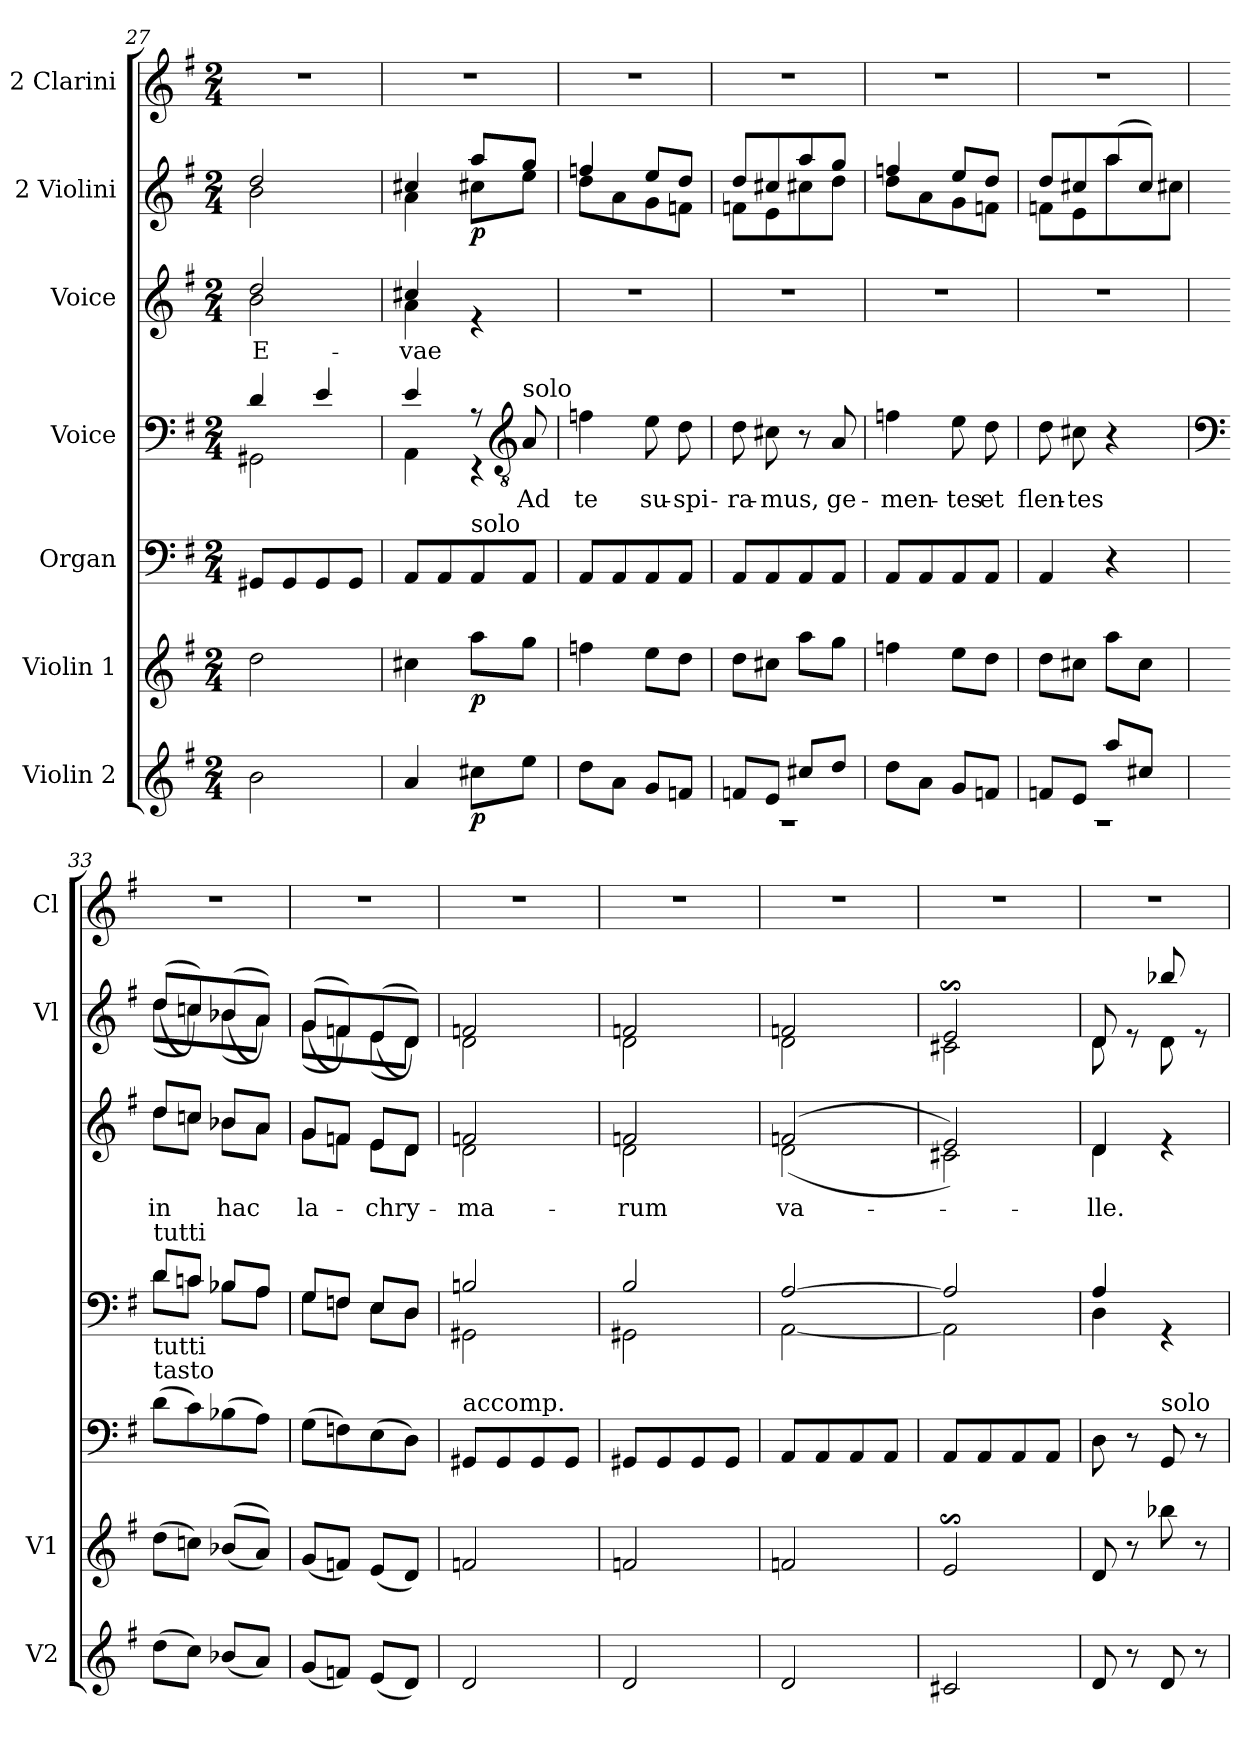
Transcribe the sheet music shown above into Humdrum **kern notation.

**kern	**dynam	**kern	**dynam	**kern	**kern	**text	**kern	**text	**kern	**dynam	**kern
*part7	*part7	*part6	*part6	*part5	*part4	*part4	*part3	*part3	*part2	*part2	*part1
*staff7	*staff7	*staff6	*staff6	*staff5	*staff4	*staff4	*staff3	*staff3	*staff2	*staff2	*staff1
*I"Violin 2	*	*I"Violin 1	*	*I"Organ	*I"Voice	*	*I"Voice	*	*I"2 Violini	*	*I"2 Clarini
*I'V2	*	*I'V1	*	*	*	*	*	*	*I'Vl	*	*I'Cl
*clefG2	*	*clefG2	*	*clefF4	*clefF4	*	*clefG2	*	*clefG2	*	*clefG2
*k[f#]	*	*k[f#]	*	*k[f#]	*k[f#]	*	*k[f#]	*	*k[f#]	*	*k[f#]
*M2/4	*	*M2/4	*	*M2/4	*M2/4	*	*M2/4	*	*M2/4	*	*M2/4
=27	=27	=27	=27	=27	=27	=27	=27	=27	=27	=27	=27
*	*	*	*	*	*^	*	*^	*	*	*	*
!	!	!	!	!	!	!	!	!	!	!LO:LY:b	!	!	!
*	*	*	*	*	*	*	*	*	*	*	*^	*	*
2b\	.	2dd\	.	8GG#X/L	4d/	2GG#X\	.	2dd/	2b\	E-	2dd/	2b\	.	2r
.	.	.	.	8GG#/	.	.	.	.	.	.	.	.	.	.
.	.	.	.	8GG#/	4e/	.	.	.	.	.	.	.	.	.
.	.	.	.	8GG#/J	.	.	.	.	.	.	.	.	.	.
!!LO:LB:g=z
=28	=28	=28	=28	=28	=28	=28	=28	=28	=28	=28	=28	=28	=28	=28
!	!	!	!	!	!	!	!	!	!	!LO:LY:b	!	!	!	!
4a/	.	4cc#X\	.	8AA/L	4e/	4AA\	.	4cc#X/	4a\	-vae	4cc#X/	4a\	.	2r
.	.	.	.	8AA/	.	.	.	.	.	.	.	.	.	.
!	!	!	!	!LO:TX:a:t=solo	!	!	!	!	!	!	!	!	!	!
!	!LO:DY:b	!	!LO:DY:b	!	!	!	!	!	!	!	!	!	!LO:DY:b	!
8cc#X\L	p	8aa\L	p	8AA/	8r	4r	.	4re	4ryy	.	8aa/L	8cc#X\L	p	.
*	*	*	*	*	*clefGv2	*	*	*	*	*	*	*	*	*
!	!	!	!	!	!LO:TX:a:t=solo	!	!	!	!	!	!	!	!	!
!	!	!	!	!	!	!	!LO:LY:b	!	!	!	!	!	!	!
8ee\J	.	8gg\J	.	8AA/J	8A/	.	Ad	.	.	.	8gg/J	8ee\J	.	.
*	*	*	*	*	*v	*v	*	*	*	*	*	*	*	*
*	*	*	*	*	*	*	*v	*v	*	*	*	*	*
=29	=29	=29	=29	=29	=29	=29	=29	=29	=29	=29	=29	=29
!	!	!	!	!	!	!LO:LY:b	!	!	!	!	!	!
8dd\L	.	4ffn\	.	8AA/L	4fn\	te	2r	.	4ffn/	8dd\L	.	2r
8a\J	.	.	.	8AA/	.	.	.	.	.	8a\	.	.
!	!	!	!	!	!	!LO:LY:b	!	!	!	!	!	!
8g/L	.	8ee\L	.	8AA/	8e\	su-	.	.	8ee/L	8g\	.	.
!	!	!	!	!	!	!LO:LY:b	!	!	!	!	!	!
8fn/J	.	8dd\J	.	8AA/J	8d\	-spi-	.	.	8dd/J	8fn\J	.	.
=30	=30	=30	=30	=30	=30	=30	=30	=30	=30	=30	=30	=30
*^	*	*	*	*	*	*	*	*	*	*	*	*
!	!	!	!	!	!	!	!LO:LY:b	!	!	!	!	!	!
8fn/L	2r	.	8dd\L	.	8AA/L	8d\	-ra-	2r	.	8dd/L	8fn\L	.	2r
!	!	!	!	!	!	!	!LO:LY:b	!	!	!	!	!	!
8e/J	.	.	8cc#X\J	.	8AA/	8c#X\	-mus,	.	.	8cc#X/	8e\	.	.
8cc#X/L	.	.	8aa\L	.	8AA/	8r	.	.	.	8aa/	8cc#X\	.	.
!	!	!	!	!	!	!	!LO:LY:b	!	!	!	!	!	!
8dd/J	.	.	8gg\J	.	8AA/J	8A/	ge-	.	.	8gg/J	8dd\J	.	.
*v	*v	*	*	*	*	*	*	*	*	*	*	*	*
=31	=31	=31	=31	=31	=31	=31	=31	=31	=31	=31	=31	=31
!	!	!	!	!	!	!LO:LY:b	!	!	!	!	!	!
8dd\L	.	4ffn\	.	8AA/L	4fn\	-men-	2r	.	4ffn/	8dd\L	.	2r
8a\J	.	.	.	8AA/	.	.	.	.	.	8a\	.	.
!	!	!	!	!	!	!LO:LY:b	!	!	!	!	!	!
8g/L	.	8ee\L	.	8AA/	8e\	-tes	.	.	8ee/L	8g\	.	.
!	!	!	!	!	!	!LO:LY:b	!	!	!	!	!	!
8fn/J	.	8dd\J	.	8AA/J	8d\	et	.	.	8dd/J	8fn\J	.	.
=32	=32	=32	=32	=32	=32	=32	=32	=32	=32	=32	=32	=32
*^	*	*	*	*	*	*	*	*	*	*	*	*
!	!	!	!	!	!	!	!LO:LY:b	!	!	!	!	!	!
8fn/L	2r	.	8dd\L	.	4AA/	8d\	flen-	2r	.	8dd/L	8fn\L	.	2r
!	!	!	!	!	!	!	!LO:LY:b	!	!	!	!	!	!
8e/J	.	.	8cc#X\J	.	.	8c#X\	-tes	.	.	8cc#X/	8e\	.	.
8aa/L	.	.	8aa\L	.	4r	4r	.	.	.	(8aa/	8aa\	.	.
8cc#X/J	.	.	8cc#\J	.	.	.	.	.	.	8cc#/J)	8cc#X\J	.	.
*v	*v	*	*	*	*	*	*	*	*	*	*	*	*
=33	=33	=33	=33	=33	=33	=33	=33	=33	=33	=33	=33	=33
*	*	*	*	*	*clefF4	*	*	*	*	*	*	*
*	*	*	*	*	*^	*	*	*	*	*	*	*
!	!	!	!	!	!LO:TX:a:t=tutti	!	!	!	!	!	!	!	!
!	!	!	!	!LO:TX:a:t=tasto	!	!	!	!	!	!	!	!	!
!	!	!	!	!LO:TX:a:t=tutti	!	!	!	!	!	!	!	!	!
!	!	!	!	!	!	!	!	!	!LO:LY:b	!	!	!	!
*	*	*	*	*	*	*	*	*^	*	*	*	*	*
(8dd\L	.	(8dd\L	.	(8d\L	8d/L	8d\L	.	8dd/L	8dd\L	in	((8dd/L	(8dd\L	.	2r
8cc\J)	.	8ccn\J)	.	8c\)	8cn/J	8c\J	.	8ccn/J	8cc\J	.	8ccn/))	8cc\)	.	.
!	!	!	!	!	!	!	!	!	!	!LO:LY:b	!	!	!	!
(8b-X/L	.	((8b-X/L	.	(8B-X\	8B-X/L	8B-\L	.	8b-X/L	8b-\L	hac	((8b-X/	(8b-\	.	.
8a/J)	.	8a/J))	.	8A\J)	8A/J	8A\J	.	8a/J	8a\J	.	8a/J))	8a\J)	.	.
=34	=34	=34	=34	=34	=34	=34	=34	=34	=34	=34	=34	=34	=34	=34
!	!	!	!	!	!	!	!	!	!	!LO:LY:b	!	!	!	!
(8g/L	.	(8g/L	.	(8G\L	8G/L	8G\L	.	8g/L	8g\L	la-	((8g/L	(8g\L	.	2r
8fn/J)	.	8fn/J)	.	8Fn\)	8Fn/J	8F\J	.	8fn/J	8f\J	.	8fn/))	8f\)	.	.
!	!	!	!	!	!	!	!	!	!	!LO:LY:b	!	!	!	!
(8e/L	.	(8e/L	.	(8E\	8E/L	8E\L	.	8e/L	8e\L	-chry-	((8e/	(8e\	.	.
8d/J)	.	8d/J)	.	8D\J)	8D/J	8D\J	.	8d/J	8d\J	.	8d/J))	8d\J)	.	.
!!LO:PB:g=z
=35	=35	=35	=35	=35	=35	=35	=35	=35	=35	=35	=35	=35	=35	=35
!	!	!	!	!LO:TX:a:t=accomp.	!	!	!	!	!	!	!	!	!	!
!	!	!	!	!	!	!	!	!	!	!LO:LY:b	!	!	!	!
2d/	.	2fn/	.	8GG#X/L	2Bn/	2GG#X\	.	2fn/	2d\	-ma-	2fn/	2d\	.	2r
.	.	.	.	8GG#/	.	.	.	.	.	.	.	.	.	.
.	.	.	.	8GG#/	.	.	.	.	.	.	.	.	.	.
.	.	.	.	8GG#/J	.	.	.	.	.	.	.	.	.	.
=36	=36	=36	=36	=36	=36	=36	=36	=36	=36	=36	=36	=36	=36	=36
!	!	!	!	!	!	!	!	!	!	!LO:LY:b	!	!	!	!
2d/	.	2fn/	.	8GG#X/L	2B/	2GG#X\	.	2fn/	2d\	-rum	2fn/	2d\	.	2r
.	.	.	.	8GG#/	.	.	.	.	.	.	.	.	.	.
.	.	.	.	8GG#/	.	.	.	.	.	.	.	.	.	.
.	.	.	.	8GG#/J	.	.	.	.	.	.	.	.	.	.
=37	=37	=37	=37	=37	=37	=37	=37	=37	=37	=37	=37	=37	=37	=37
!	!	!	!	!	!	!	!	!	!	!LO:LY:b	!	!	!	!
2d/	.	2fn/	.	8AA/L	[2A/	[2AA\	.	(2fn/	(2d\	va-	2fn/	2d\	.	2r
.	.	.	.	8AA/	.	.	.	.	.	.	.	.	.	.
.	.	.	.	8AA/	.	.	.	.	.	.	.	.	.	.
.	.	.	.	8AA/J	.	.	.	.	.	.	.	.	.	.
=38	=38	=38	=38	=38	=38	=38	=38	=38	=38	=38	=38	=38	=38	=38
2c#X/	.	2es$SS/	.	8AA/L	2A/]	2AA\]	.	2e/))	2c#X\	.	2es$SS/	2c#X\	.	2r
.	.	.	.	8AA/	.	.	.	.	.	.	.	.	.	.
.	.	.	.	8AA/	.	.	.	.	.	.	.	.	.	.
.	.	.	.	8AA/J	.	.	.	.	.	.	.	.	.	.
=39	=39	=39	=39	=39	=39	=39	=39	=39	=39	=39	=39	=39	=39	=39
!	!	!	!	!	!	!	!	!	!	!LO:LY:b	!	!	!	!
8d/	.	8d/	.	8D\	4A/	4D\	.	4d/	4d\	-lle.	8d/	8d\	.	2r
8r	.	8r	.	8r	.	.	.	.	.	.	8re	8ryy	.	.
!	!	!	!	!LO:TX:a:t=solo	!	!	!	!	!	!	!	!	!	!
8d/	.	8bb-X\	.	8GG/	4rGG	4ryy	.	4re	4ryy	.	8bb-X/	8d\	.	.
8r	.	8r	.	8r	.	.	.	.	.	.	8re	8ryy	.	.
*	*	*	*	*	*v	*v	*	*	*	*	*v	*v	*	*
*	*	*	*	*	*	*	*v	*v	*	*	*	*
=	=	=	=	=	=	=	=	=	=	=	=
*-	*-	*-	*-	*-	*-	*-	*-	*-	*-	*-	*-
